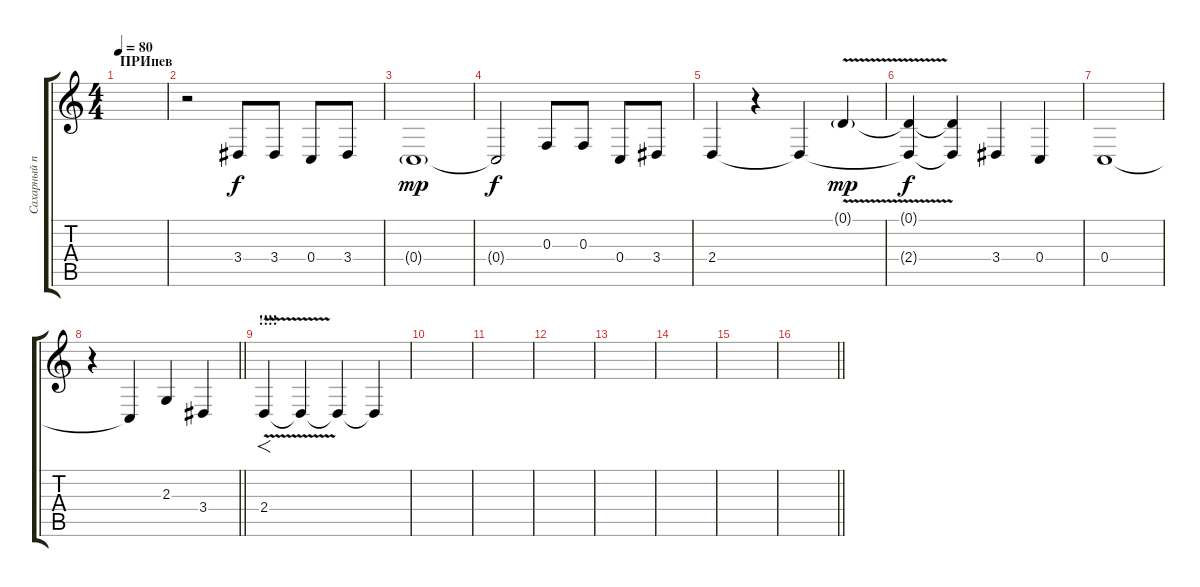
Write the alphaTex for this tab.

\track ("Сахарный песок:)" "Сахарный п") {instrument lead1square}
\staff {score tabs}
\tuning (D4 A3 F3 C3 G2 C2) {hide}
\ts (4 4)
\section ("" "ПРИпев")
\tempo 80
\clef g2
\ks c
|
r.2 3.4.8 3.4.8 0.4.8 3.4.8 |
0.4{g}.1{dy mp} |
0.4{t}.2{dy f} 0.3.8 0.3.8 0.4.8 3.4.8 |
2.4.4 r.4 2.4{t}.4 0.1{v g}.4{dy mp} |
(0.1{t} 2.4{t}).4{dy f} (0.1{t} 2.4{t}).4 3.4.4 0.4.4 |
0.4.1 |
\barLineRight lightlight
r.4 0.4{t}.4 2.3.4 3.4.4 |
\section ("" "!!!!")
2.4{v}.4{f} 2.4{t}.4 2.4{t}.4 2.4{t}.4 |
|
|
|
|
|
|
\barLineRight lightlight
